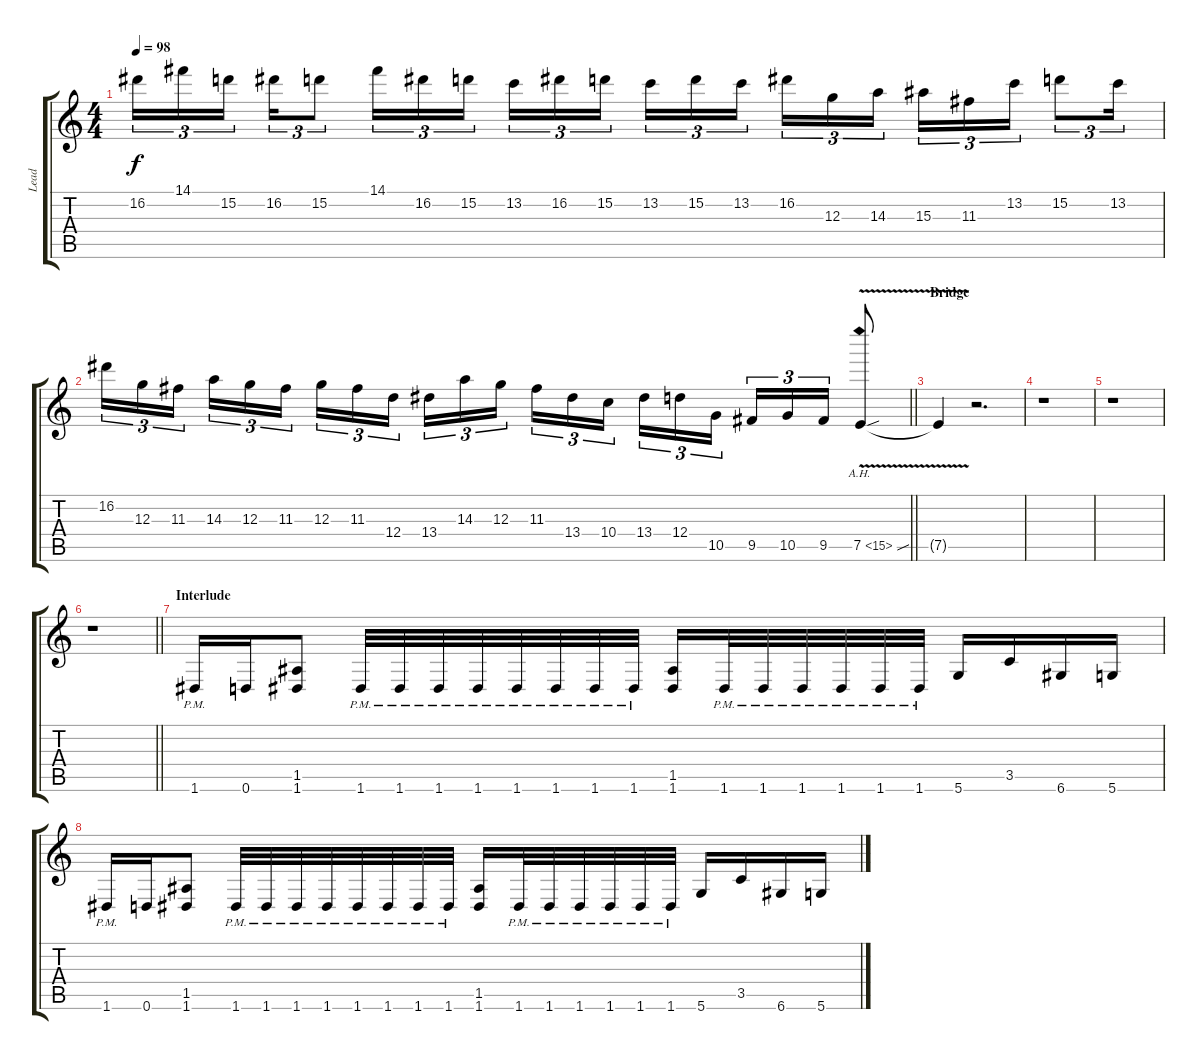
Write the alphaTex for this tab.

\track ("Lead" "Lead") {instrument distortionguitar}
\staff {score tabs}
\tuning (E4 B3 G3 D3 A2 D2) {hide}
\ts (4 4)
\tempo 98
\clef g2
\ks c
16.2.16{tu (3 2) dy f} 14.1.16{tu (3 2)} 15.2.16{tu (3 2) beam splitsecondary} 16.2.16{tu (3 2)} 15.2.8{tu (3 2)} 14.1.16{tu (3 2)} 16.2.16{tu (3 2)} 15.2.16{tu (3 2) beam splitsecondary} 13.2.16{tu (3 2)} 16.2.16{tu (3 2)} 15.2.16{tu (3 2)} 13.2.16{tu (3 2)} 15.2.16{tu (3 2)} 13.2.16{tu (3 2) beam splitsecondary} 16.2.16{tu (3 2)} 12.3.16{tu (3 2)} 14.3.16{tu (3 2)} 15.3.16{tu (3 2)} 11.3.16{tu (3 2)} 13.2.16{tu (3 2)} 15.2.8{tu (3 2)} 13.2.16{tu (3 2)} |
\barLineRight lightlight
16.2.16{tu (3 2)} 12.3.16{tu (3 2)} 11.3.16{tu (3 2) beam splitsecondary} 14.3.16{tu (3 2)} 12.3.16{tu (3 2)} 11.3.16{tu (3 2)} 12.3.16{tu (3 2)} 11.3.16{tu (3 2)} 12.4.16{tu (3 2) beam splitsecondary} 13.4.16{tu (3 2)} 14.3.16{tu (3 2)} 12.3.16{tu (3 2)} 11.3.16{tu (3 2)} 13.4.16{tu (3 2)} 10.4.16{tu (3 2) beam splitsecondary} 13.4.16{tu (3 2)} 12.4.16{tu (3 2)} 10.5.16{tu (3 2)} 9.5.16{tu (3 2)} 10.5.16{tu (3 2)} 9.5.16{tu (3 2)} 7.5{ah 8 v sou}.8 |
\section ("" "Bridge")
7.5{t}.4 r.2{d} |
r.1 |
r.1 |
\barLineRight lightlight
r.1 |
\section ("" "Interlude")
1.6{pm}.16 0.6.16 (1.5 1.6).8 1.6{pm}.32 1.6{pm}.32 1.6{pm}.32 1.6{pm}.32 1.6{pm}.32 1.6{pm}.32 1.6{pm}.32 1.6{pm}.32 (1.5 1.6).16 1.6{pm}.32 1.6{pm}.32 1.6{pm}.32 1.6{pm}.32 1.6{pm}.32 1.6{pm}.32 5.6.16 3.5.16 6.6.16 5.6.16 |
1.6{pm}.16 0.6.16 (1.5 1.6).8 1.6{pm}.32 1.6{pm}.32 1.6{pm}.32 1.6{pm}.32 1.6{pm}.32 1.6{pm}.32 1.6{pm}.32 1.6{pm}.32 (1.5 1.6).16 1.6{pm}.32 1.6{pm}.32 1.6{pm}.32 1.6{pm}.32 1.6{pm}.32 1.6{pm}.32 5.6.16 3.5.16 6.6.16 5.6.16
